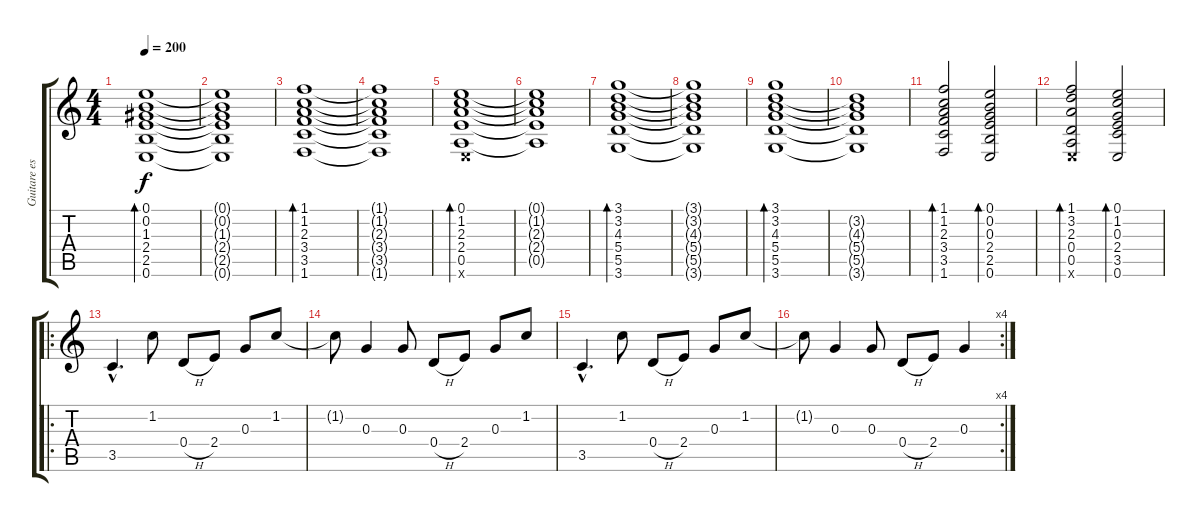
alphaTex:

\track ("Guitare espagnole" "Guitare es") {instrument acousticguitarsteel}
\staff {score tabs}
\tuning (E4 B3 G3 D3 A2 E2) {hide}
\ts (4 4)
\tempo 200
\clef g2
\ks c
(0.1 0.2 1.3 2.4 2.5 0.6).1{bd 480 dy f} |
(0.1{t} 0.2{t} 1.3{t} 2.4{t} 2.5{t} 0.6{t}).1 |
(1.1 1.2 2.3 3.4 3.5 1.6).1{bd 480} |
(1.1{t} 1.2{t} 2.3{t} 3.4{t} 3.5{t} 1.6{t}).1 |
(0.1 1.2 2.3 2.4 0.5 0.6{x}).1{bd 480} |
(0.1{t} 1.2{t} 2.3{t} 2.4{t} 0.5{t}).1 |
(3.1 3.2 4.3 5.4 5.5 3.6).1{bd 480} |
(3.1{t} 3.2{t} 4.3{t} 5.4{t} 5.5{t} 3.6{t}).1 |
(3.1 3.2 4.3 5.4 5.5 3.6).1{bd 480} |
(3.2{t} 4.3{t} 5.4{t} 5.5{t} 3.6{t}).1 |
(1.1 1.2 2.3 3.4 3.5 1.6).2{bd 480} (0.1 0.2 0.3 2.4 2.5 0.6).2{bd 480} |
(1.1 3.2 2.3 0.4 0.5 0.6{x}).2{bd 480} (0.1 1.2 0.3 2.4 3.5 0.6).2{bd 480} |
\ro
3.5{hac}.4{d} 1.2.8 0.4{h}.8 2.4.8 0.3.8 1.2.8 |
1.2{t}.8 0.3.4 0.3.8 0.4{h}.8 2.4.8 0.3.8 1.2.8 |
3.5{hac}.4{d} 1.2.8 0.4{h}.8 2.4.8 0.3.8 1.2.8 |
\rc 4
1.2{t}.8 0.3.4 0.3.8 0.4{h}.8 2.4.8 0.3.4
